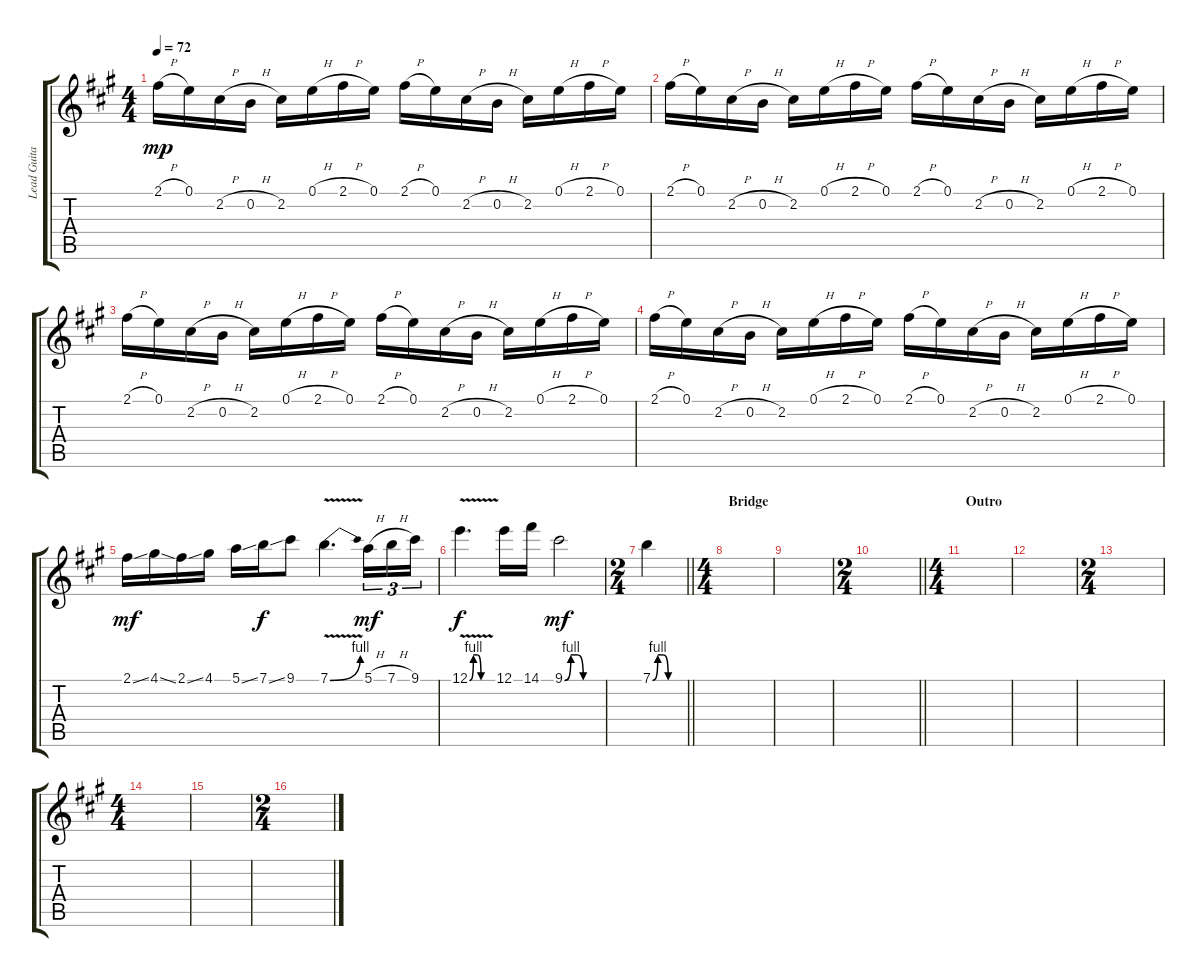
\track ("Lead Guitar (Bob Weston)" "Lead Guita") {instrument distortionguitar}
\staff {score tabs}
\tuning (E4 B3 G3 D3 A2 E2) {hide}
\ts (4 4)
\tempo 72
\clef g2
\ks f#minor
2.1{h}.16{dy mp instrument electricguitarclean} 0.1.16 2.2{h}.16 0.2{h}.16 2.2.16 0.1{h}.16 2.1{h}.16 0.1.16 2.1{h}.16 0.1.16 2.2{h}.16 0.2{h}.16 2.2.16 0.1{h}.16 2.1{h}.16 0.1.16 |
2.1{h}.16{instrument electricguitarclean} 0.1.16 2.2{h}.16 0.2{h}.16 2.2.16 0.1{h}.16 2.1{h}.16 0.1.16 2.1{h}.16 0.1.16 2.2{h}.16 0.2{h}.16 2.2.16 0.1{h}.16 2.1{h}.16 0.1.16 |
2.1{h}.16{instrument electricguitarclean} 0.1.16 2.2{h}.16 0.2{h}.16 2.2.16 0.1{h}.16 2.1{h}.16 0.1.16 2.1{h}.16 0.1.16 2.2{h}.16 0.2{h}.16 2.2.16 0.1{h}.16 2.1{h}.16 0.1.16 |
2.1{h}.16{instrument electricguitarclean} 0.1.16 2.2{h}.16 0.2{h}.16 2.2.16 0.1{h}.16 2.1{h}.16 0.1.16 2.1{h}.16 0.1.16 2.2{h}.16 0.2{h}.16 2.2.16 0.1{h}.16 2.1{h}.16 0.1.16 |
2.1{ss}.16{dy mf instrument distortionguitar} 4.1{ss}.16 2.1{ss}.16 4.1.16 5.1{ss}.16 7.1{ss}.16{dy f} 9.1.8 7.1{be (bend 0 0 60 4) v}.4{d} 5.1{h}.16{tu (3 2) dy mf} 7.1{h}.16{tu (3 2)} 9.1.16{tu (3 2)} |
12.1{be (custom 0 0 10 4 20 4 30 0 60 0) v}.4{d dy f} 12.1.16 14.1.16 9.1{be (custom 0 0 10 4 20 4 30 0 60 0)}.2{dy mf} |
\ts (2 4)
\barLineRight lightlight
7.1{be (custom 0 0 10 4 20 4 30 0 60 0)}.4 |
\ts (4 4)
\section ("" "Bridge")
|
|
\ts (2 4)
\barLineRight lightlight
|
\ts (4 4)
\section ("" "Outro")
|
|
\ts (2 4)
|
\ts (4 4)
|
|
\ts (2 4)
